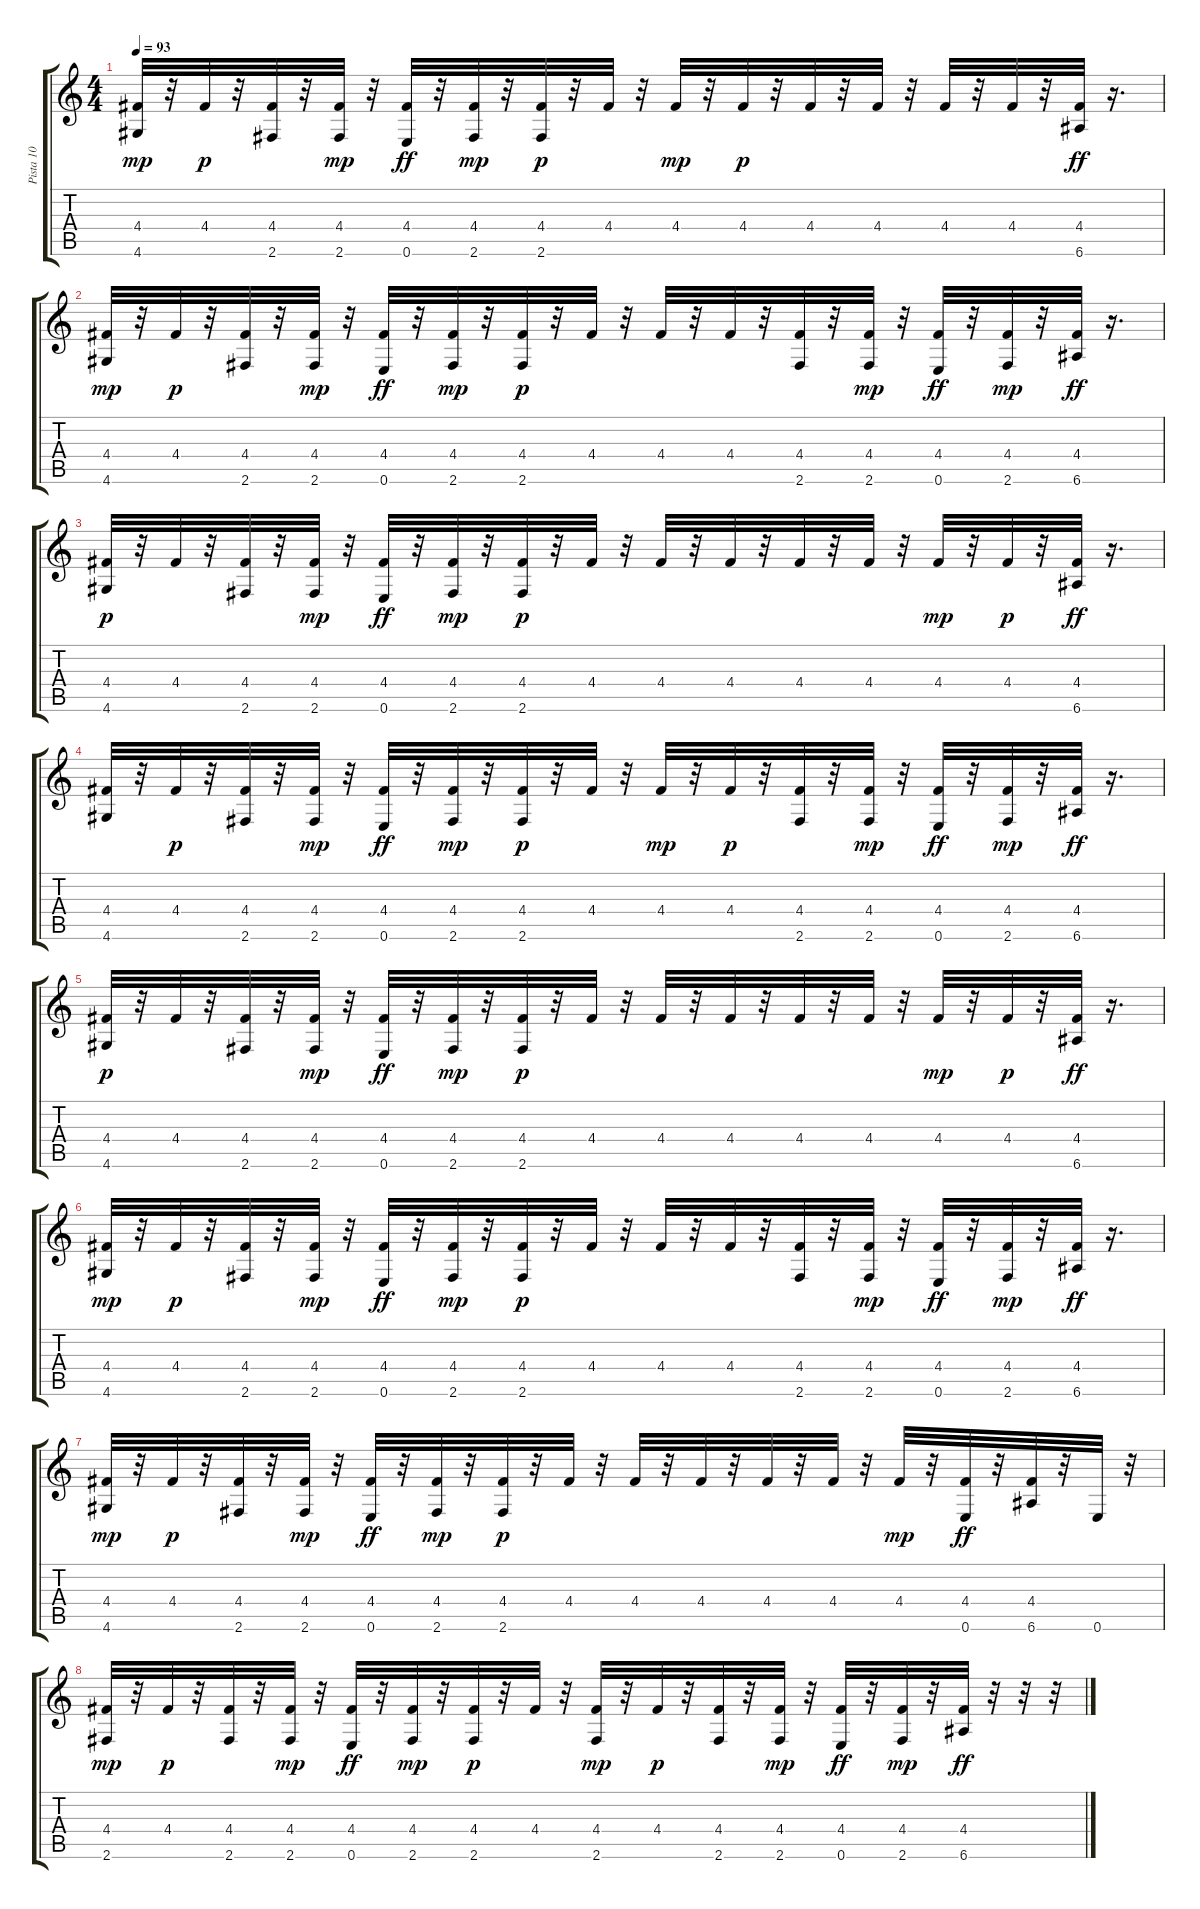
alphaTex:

\track ("Pista 10" "Pista 10") {instrument acousticguitarsteel}
\staff {score tabs}
\tuning (E4 B3 G3 D3 A2 E2) {hide}
\ts (4 4)
\tempo 93
\clef g2
\ks c
(4.4 4.6).32{dy mp} r.32 4.4.32{dy p} r.32 (4.4 2.6).32 r.32 (4.4 2.6).32{dy mp} r.32 (4.4 0.6).32{dy ff} r.32 (4.4 2.6).32{dy mp} r.32 (4.4 2.6).32{dy p} r.32 4.4.32 r.32 4.4.32{dy mp} r.32 4.4.32{dy p} r.32 4.4.32 r.32 4.4.32 r.32 4.4.32 r.32 4.4.32 r.32 (4.4 6.6).32{dy ff} r.16{d} |
(4.4 4.6).32{dy mp} r.32 4.4.32{dy p} r.32 (4.4 2.6).32 r.32 (4.4 2.6).32{dy mp} r.32 (4.4 0.6).32{dy ff} r.32 (4.4 2.6).32{dy mp} r.32 (4.4 2.6).32{dy p} r.32 4.4.32 r.32 4.4.32 r.32 4.4.32 r.32 (4.4 2.6).32 r.32 (4.4 2.6).32{dy mp} r.32 (4.4 0.6).32{dy ff} r.32 (4.4 2.6).32{dy mp} r.32 (4.4 6.6).32{dy ff} r.16{d} |
(4.4 4.6).32{dy p} r.32 4.4.32 r.32 (4.4 2.6).32 r.32 (4.4 2.6).32{dy mp} r.32 (4.4 0.6).32{dy ff} r.32 (4.4 2.6).32{dy mp} r.32 (4.4 2.6).32{dy p} r.32 4.4.32 r.32 4.4.32 r.32 4.4.32 r.32 4.4.32 r.32 4.4.32 r.32 4.4.32{dy mp} r.32 4.4.32{dy p} r.32 (4.4 6.6).32{dy ff} r.16{d} |
(4.4 4.6).32 r.32 4.4.32{dy p} r.32 (4.4 2.6).32 r.32 (4.4 2.6).32{dy mp} r.32 (4.4 0.6).32{dy ff} r.32 (4.4 2.6).32{dy mp} r.32 (4.4 2.6).32{dy p} r.32 4.4.32 r.32 4.4.32{dy mp} r.32 4.4.32{dy p} r.32 (4.4 2.6).32 r.32 (4.4 2.6).32{dy mp} r.32 (4.4 0.6).32{dy ff} r.32 (4.4 2.6).32{dy mp} r.32 (4.4 6.6).32{dy ff} r.16{d} |
(4.4 4.6).32{dy p} r.32 4.4.32 r.32 (4.4 2.6).32 r.32 (4.4 2.6).32{dy mp} r.32 (4.4 0.6).32{dy ff} r.32 (4.4 2.6).32{dy mp} r.32 (4.4 2.6).32{dy p} r.32 4.4.32 r.32 4.4.32 r.32 4.4.32 r.32 4.4.32 r.32 4.4.32 r.32 4.4.32{dy mp} r.32 4.4.32{dy p} r.32 (4.4 6.6).32{dy ff} r.16{d} |
(4.4 4.6).32{dy mp} r.32 4.4.32{dy p} r.32 (4.4 2.6).32 r.32 (4.4 2.6).32{dy mp} r.32 (4.4 0.6).32{dy ff} r.32 (4.4 2.6).32{dy mp} r.32 (4.4 2.6).32{dy p} r.32 4.4.32 r.32 4.4.32 r.32 4.4.32 r.32 (4.4 2.6).32 r.32 (4.4 2.6).32{dy mp} r.32 (4.4 0.6).32{dy ff} r.32 (4.4 2.6).32{dy mp} r.32 (4.4 6.6).32{dy ff} r.16{d} |
(4.4 4.6).32{dy mp} r.32 4.4.32{dy p} r.32 (4.4 2.6).32 r.32 (4.4 2.6).32{dy mp} r.32 (4.4 0.6).32{dy ff} r.32 (4.4 2.6).32{dy mp} r.32 (4.4 2.6).32{dy p} r.32 4.4.32 r.32 4.4.32 r.32 4.4.32 r.32 4.4.32 r.32 4.4.32 r.32 4.4.32{dy mp} r.32 (4.4 0.6).32{dy ff} r.32 (4.4 6.6).32 r.32 0.6.32 r.32 |
(4.4 2.6).32{dy mp} r.32 4.4.32{dy p} r.32 (4.4 2.6).32 r.32 (4.4 2.6).32{dy mp} r.32 (4.4 0.6).32{dy ff} r.32 (4.4 2.6).32{dy mp} r.32 (4.4 2.6).32{dy p} r.32 4.4.32 r.32 (4.4 2.6).32{dy mp} r.32 4.4.32{dy p} r.32 (4.4 2.6).32 r.32 (4.4 2.6).32{dy mp} r.32 (4.4 0.6).32{dy ff} r.32 (4.4 2.6).32{dy mp} r.32 (4.4 6.6).32{dy ff} r.32 r.32 r.32
